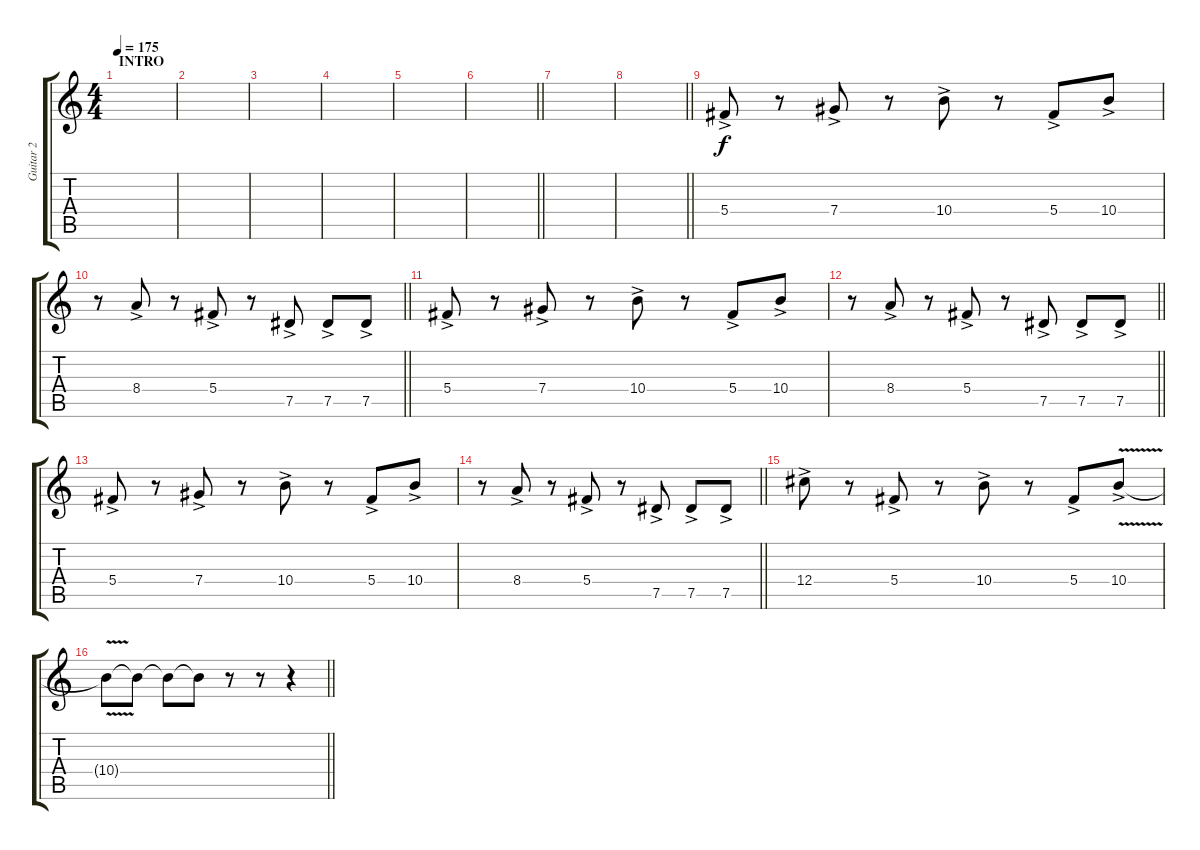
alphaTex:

\track ("Guitar 2" "Guitar 2") {instrument overdrivenguitar}
\staff {score tabs}
\tuning (Eb4 Bb3 Gb3 Db3 Ab2 Eb2) {hide}
\ts (4 4)
\section ("" "INTRO")
\tempo 175
\clef g2
\ks c
|
|
|
|
|
\barLineRight lightlight
|
|
\barLineRight lightlight
|
5.4{ac}.8 r.8 7.4{ac}.8 r.8 10.4{ac}.8 r.8 5.4{ac}.8 10.4{ac}.8 |
\barLineRight lightlight
r.8 8.4{ac}.8 r.8 5.4{ac}.8 r.8 7.5{ac}.8 7.5{ac}.8 7.5{ac}.8 |
5.4{ac}.8 r.8 7.4{ac}.8 r.8 10.4{ac}.8 r.8 5.4{ac}.8 10.4{ac}.8 |
\barLineRight lightlight
r.8 8.4{ac}.8 r.8 5.4{ac}.8 r.8 7.5{ac}.8 7.5{ac}.8 7.5{ac}.8 |
5.4{ac}.8 r.8 7.4{ac}.8 r.8 10.4{ac}.8 r.8 5.4{ac}.8 10.4{ac}.8 |
\barLineRight lightlight
r.8 8.4{ac}.8 r.8 5.4{ac}.8 r.8 7.5{ac}.8 7.5{ac}.8 7.5{ac}.8 |
12.4{ac}.8 r.8 5.4{ac}.8 r.8 10.4{ac}.8 r.8 5.4{ac}.8 10.4{v ac}.8 |
\barLineRight lightlight
10.4{t}.8{dy f} 10.4{t}.8 10.4{t}.8 10.4{t}.8 r.8 r.8 r.4
